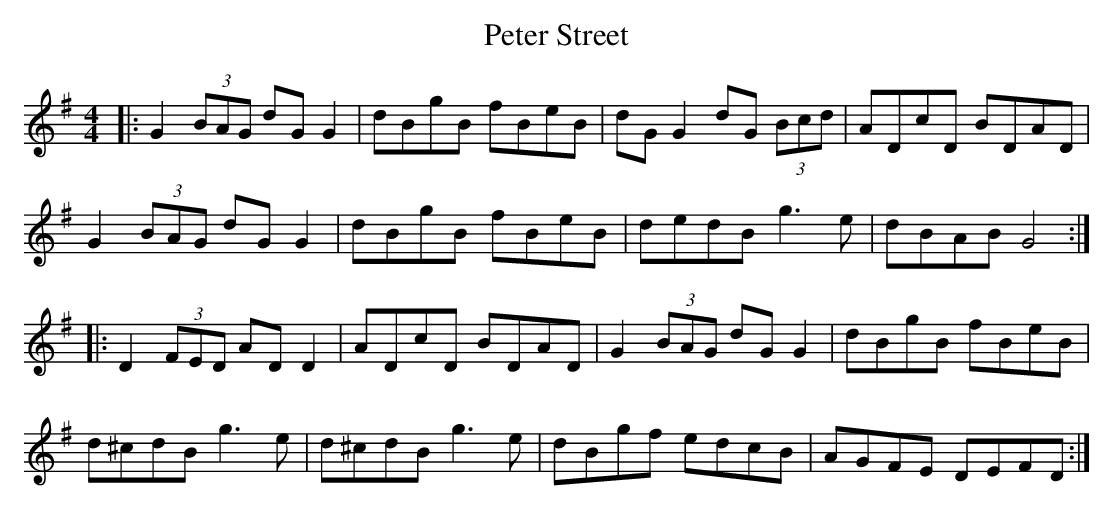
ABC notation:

X:1
T: Peter Street
M: 4/4
L: 1/8
K: Gmaj
|:G2 (3BAG dG G2|dBgB fBeB|dG G2 dG (3Bcd|ADcD BDAD|
G2 (3BAG dG G2|dBgB fBeB|dedB g3e|dBAB G4:|
|:D2 (3FED AD D2|ADcD BDAD|G2 (3BAG dG G2|dBgB fBeB|
d^cdB g3e|d^cdB g3e|dBgf edcB|AGFE DEFD:|
